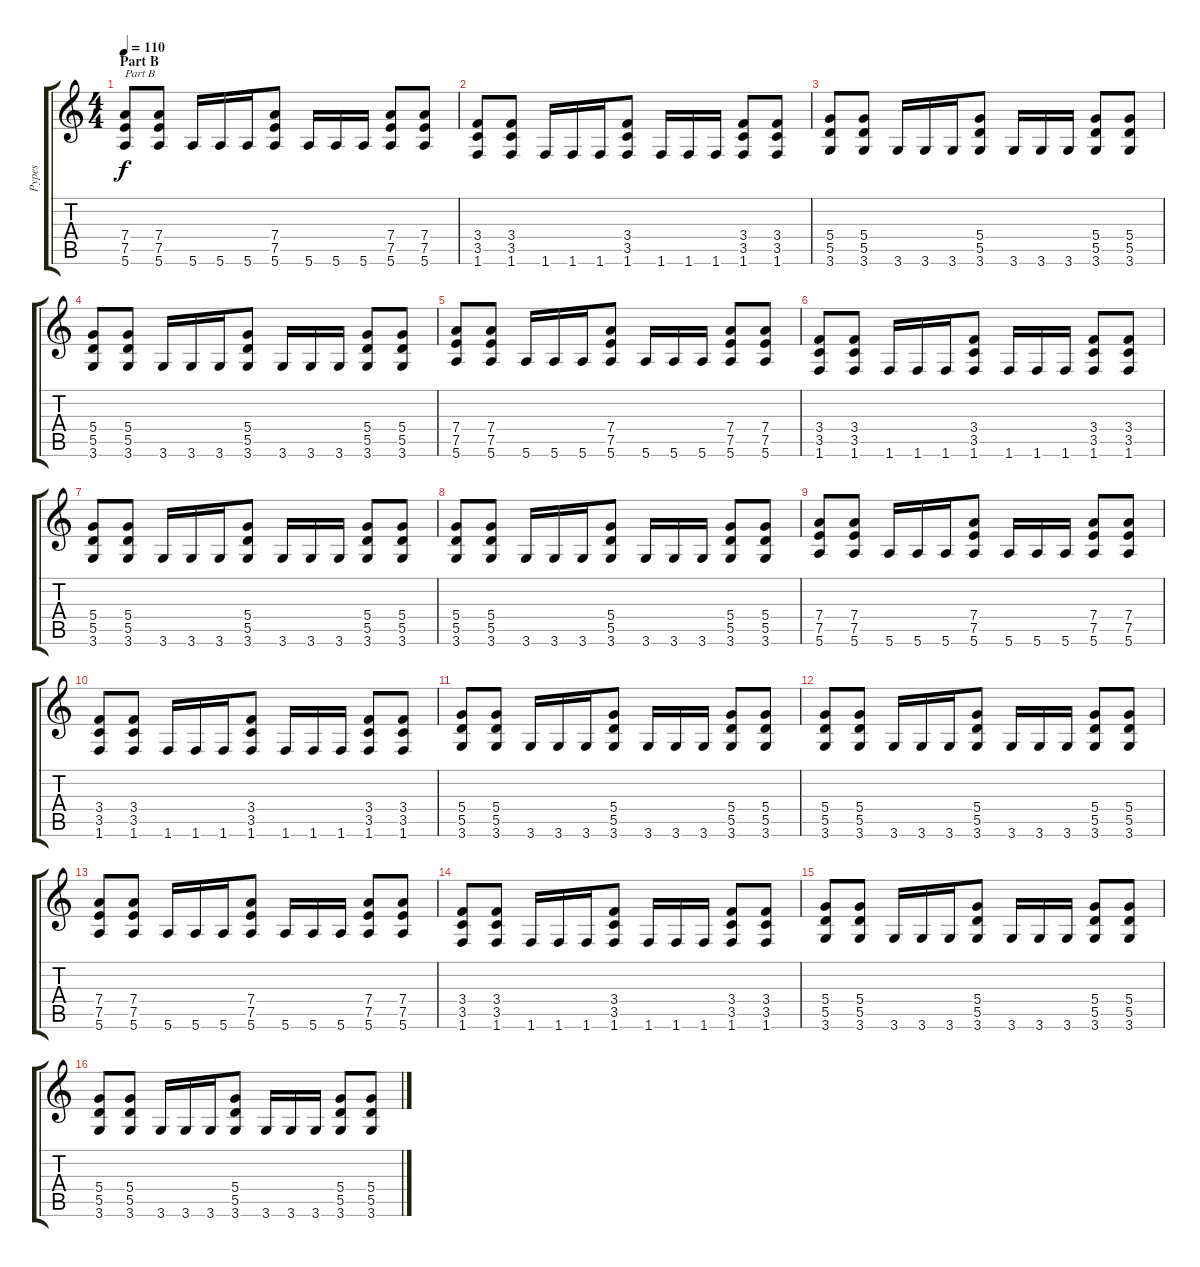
\track ("Pypes" "Pypes") {instrument distortionguitar}
\staff {score tabs}
\tuning (E4 B3 G3 D3 A2 E2) {hide}
\ts (4 4)
\section ("" "Part B")
\tempo 110
\clef g2
\ks c
(7.4 7.5 5.6).8{txt "Part B" dy f} (7.4 7.5 5.6).8 5.6.16 5.6.16 5.6.16 (7.4 7.5 5.6).8 5.6.16 5.6.16 5.6.16 (7.4 7.5 5.6).8 (7.4 7.5 5.6).8 |
(3.4 3.5 1.6).8 (3.4 3.5 1.6).8 1.6.16 1.6.16 1.6.16 (3.4 3.5 1.6).8 1.6.16 1.6.16 1.6.16 (3.4 3.5 1.6).8 (3.4 3.5 1.6).8 |
(5.4 5.5 3.6).8 (5.4 5.5 3.6).8 3.6.16 3.6.16 3.6.16 (5.4 5.5 3.6).8 3.6.16 3.6.16 3.6.16 (5.4 5.5 3.6).8 (5.4 5.5 3.6).8 |
(5.4 5.5 3.6).8 (5.4 5.5 3.6).8 3.6.16 3.6.16 3.6.16 (5.4 5.5 3.6).8 3.6.16 3.6.16 3.6.16 (5.4 5.5 3.6).8 (5.4 5.5 3.6).8 |
(7.4 7.5 5.6).8 (7.4 7.5 5.6).8 5.6.16 5.6.16 5.6.16 (7.4 7.5 5.6).8 5.6.16 5.6.16 5.6.16 (7.4 7.5 5.6).8 (7.4 7.5 5.6).8 |
(3.4 3.5 1.6).8 (3.4 3.5 1.6).8 1.6.16 1.6.16 1.6.16 (3.4 3.5 1.6).8 1.6.16 1.6.16 1.6.16 (3.4 3.5 1.6).8 (3.4 3.5 1.6).8 |
(5.4 5.5 3.6).8 (5.4 5.5 3.6).8 3.6.16 3.6.16 3.6.16 (5.4 5.5 3.6).8 3.6.16 3.6.16 3.6.16 (5.4 5.5 3.6).8 (5.4 5.5 3.6).8 |
(5.4 5.5 3.6).8 (5.4 5.5 3.6).8 3.6.16 3.6.16 3.6.16 (5.4 5.5 3.6).8 3.6.16 3.6.16 3.6.16 (5.4 5.5 3.6).8 (5.4 5.5 3.6).8 |
(7.4 7.5 5.6).8 (7.4 7.5 5.6).8 5.6.16 5.6.16 5.6.16 (7.4 7.5 5.6).8 5.6.16 5.6.16 5.6.16 (7.4 7.5 5.6).8 (7.4 7.5 5.6).8 |
(3.4 3.5 1.6).8 (3.4 3.5 1.6).8 1.6.16 1.6.16 1.6.16 (3.4 3.5 1.6).8 1.6.16 1.6.16 1.6.16 (3.4 3.5 1.6).8 (3.4 3.5 1.6).8 |
(5.4 5.5 3.6).8 (5.4 5.5 3.6).8 3.6.16 3.6.16 3.6.16 (5.4 5.5 3.6).8 3.6.16 3.6.16 3.6.16 (5.4 5.5 3.6).8 (5.4 5.5 3.6).8 |
(5.4 5.5 3.6).8 (5.4 5.5 3.6).8 3.6.16 3.6.16 3.6.16 (5.4 5.5 3.6).8 3.6.16 3.6.16 3.6.16 (5.4 5.5 3.6).8 (5.4 5.5 3.6).8 |
(7.4 7.5 5.6).8 (7.4 7.5 5.6).8 5.6.16 5.6.16 5.6.16 (7.4 7.5 5.6).8 5.6.16 5.6.16 5.6.16 (7.4 7.5 5.6).8 (7.4 7.5 5.6).8 |
(3.4 3.5 1.6).8 (3.4 3.5 1.6).8 1.6.16 1.6.16 1.6.16 (3.4 3.5 1.6).8 1.6.16 1.6.16 1.6.16 (3.4 3.5 1.6).8 (3.4 3.5 1.6).8 |
(5.4 5.5 3.6).8 (5.4 5.5 3.6).8 3.6.16 3.6.16 3.6.16 (5.4 5.5 3.6).8 3.6.16 3.6.16 3.6.16 (5.4 5.5 3.6).8 (5.4 5.5 3.6).8 |
(5.4 5.5 3.6).8 (5.4 5.5 3.6).8 3.6.16 3.6.16 3.6.16 (5.4 5.5 3.6).8 3.6.16 3.6.16 3.6.16 (5.4 5.5 3.6).8 (5.4 5.5 3.6).8
